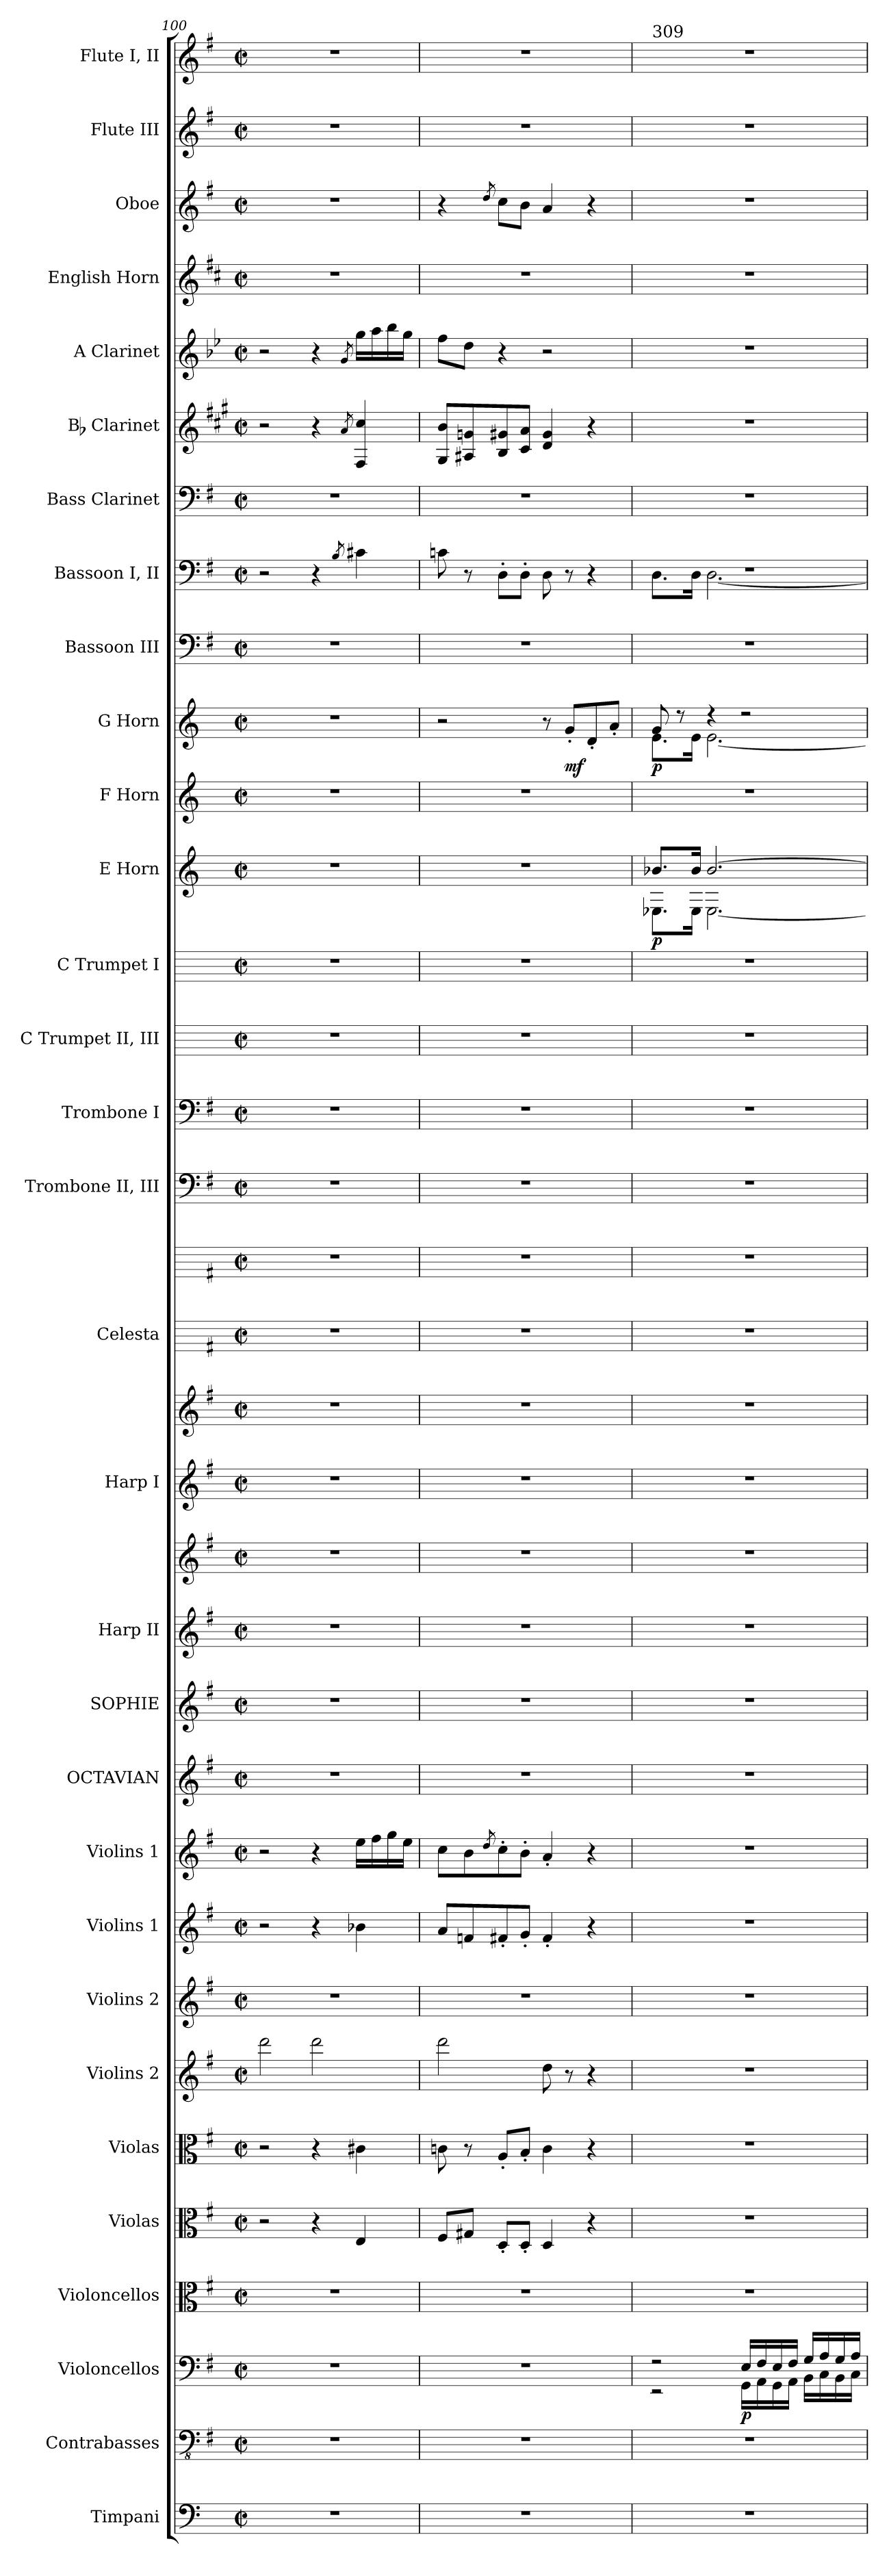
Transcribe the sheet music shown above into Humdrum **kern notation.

**kern	**kern	**kern	**dynam	**kern	**kern	**kern	**kern	**kern	**kern	**kern	**kern	**kern	**kern	**kern	**kern	**kern	**kern	**kern	**kern	**kern	**kern	**kern	**kern	**dynam	**kern	**kern	**dynam	**kern	**kern	**kern	**kern	**kern	**kern	**kern	**kern	**kern
*part31	*part30	*part29	*part29	*part28	*part27	*part26	*part25	*part24	*part23	*part22	*part21	*part20	*part19	*part19	*part18	*part18	*part17	*part17	*part16	*part15	*part14	*part13	*part12	*part12	*part11	*part10	*part10	*part9	*part8	*part7	*part6	*part5	*part4	*part3	*part2	*part1
*staff34	*staff33	*staff32	*staff32	*staff31	*staff30	*staff29	*staff28	*staff27	*staff26	*staff25	*staff24	*staff23	*staff22	*staff21	*staff20	*staff19	*staff18	*staff17	*staff16	*staff15	*staff14	*staff13	*staff12	*staff12	*staff11	*staff10	*staff10	*staff9	*staff8	*staff7	*staff6	*staff5	*staff4	*staff3	*staff2	*staff1
*I"Timpani	*I"Contrabasses	*I"Violoncellos	*	*I"Violoncellos	*I"Violas	*I"Violas	*I"Violins 2	*I"Violins 2	*I"Violins 1	*I"Violins 1	*I"OCTAVIAN	*I"SOPHIE	*I"Harp II	*	*I"Harp I	*	*I"Celesta	*	*I"Trombone II, III	*I"Trombone I	*I"C Trumpet II, III	*I"C Trumpet I	*I"E Horn	*	*I"F Horn	*I"G Horn	*	*I"Bassoon III	*I"Bassoon I, II	*I"Bass Clarinet	*I"Bb Clarinet	*I"A Clarinet	*I"English Horn	*I"Oboe	*I"Flute III	*I"Flute I, II
*I'Timp.	*I'Cbs.	*I'Vlcs.	*	*I'Vlcs.	*I'Vlas.	*I'Vlas.	*I'Vlns. 2	*I'Vlns. 2	*I'Vlns. 1	*I'Vlns. 1	*I'OCTAVIAN	*I'SOPHIE	*I'Hrp. II	*	*I'Hrp. I	*	*I'Cel.	*	*I'Trb. II, III	*I'Trb. I	*I'C Tpt. II, III	*I'C Tpt. I	*I'E Hn.	*	*I'F Hn.	*I'G Hn.	*	*I'Bsn. III	*I'Bsn. I, II	*I'Bass Cl.	*I'Bb Cl.	*I'A Cl.	*I'Eng. Hn.	*I'Ob.	*I'Fl. III	*I'Fl. I, II
*clefF4	*clefFv4	*clefF4	*	*clefC3	*clefC3	*clefC3	*clefG2	*clefG2	*clefG2	*clefG2	*clefG2	*clefG2	*clefG2	*clefG2	*clefG2	*clefG2	*	*	*clefF4	*clefF4	*	*	*clefG2	*	*clefG2	*clefG2	*	*clefF4	*clefF4	*clefF4	*clefG2	*clefG2	*clefG2	*clefG2	*clefG2	*clefG2
*	*	*	*	*	*	*	*	*	*	*	*	*	*	*	*	*	*	*	*	*	*	*	*ITrd5c8	*	*ITrd-3c-5	*ITrd3c5	*	*	*	*ITrd8c14	*ITrd1c2	*ITrd2c3	*ITrd4c7	*	*	*
*k[]	*k[f#]	*k[f#]	*	*k[f#]	*k[f#]	*k[f#]	*k[f#]	*k[f#]	*k[f#]	*k[f#]	*k[f#]	*k[f#]	*k[f#]	*k[f#]	*k[f#]	*k[f#]	*k[f#]	*k[f#]	*k[f#]	*k[f#]	*k[]	*k[]	*k[f#c#g#d#]	*	*k[b-]	*k[f#]	*	*k[f#]	*k[f#]	*k[f#]	*k[f#]	*k[f#]	*k[f#]	*k[f#]	*k[f#]	*k[f#]
*C:	*G:	*G:	*	*G:	*G:	*G:	*G:	*G:	*G:	*G:	*G:	*G:	*G:	*G:	*G:	*G:	*G:	*G:	*G:	*G:	*C:	*C:	*E:	*	*F:	*G:	*	*G:	*G:	*G:	*G:	*G:	*G:	*G:	*G:	*G:
*M2/2	*M2/2	*M2/2	*	*M2/2	*M2/2	*M2/2	*M2/2	*M2/2	*M2/2	*M2/2	*M2/2	*M2/2	*M2/2	*M2/2	*M2/2	*M2/2	*M2/2	*M2/2	*M2/2	*M2/2	*M2/2	*M2/2	*M2/2	*	*M2/2	*M2/2	*	*M2/2	*M2/2	*M2/2	*M2/2	*M2/2	*M2/2	*M2/2	*M2/2	*M2/2
*met(c|)	*met(c|)	*met(c|)	*	*met(c|)	*met(c|)	*met(c|)	*met(c|)	*met(c|)	*met(c|)	*met(c|)	*met(c|)	*met(c|)	*met(c|)	*met(c|)	*met(c|)	*met(c|)	*met(c|)	*met(c|)	*met(c|)	*met(c|)	*met(c|)	*met(c|)	*met(c|)	*	*met(c|)	*met(c|)	*	*met(c|)	*met(c|)	*met(c|)	*met(c|)	*met(c|)	*met(c|)	*met(c|)	*met(c|)	*met(c|)
=100	=100	=100	=100	=100	=100	=100	=100	=100	=100	=100	=100	=100	=100	=100	=100	=100	=100	=100	=100	=100	=100	=100	=100	=100	=100	=100	=100	=100	=100	=100	=100	=100	=100	=100	=100	=100
1r	1r	1r	.	1r	2r	2r	2ddd\	1r	2r	2r	1r	1r	1r	1r	1r	1r	1r	1r	1r	1r	1r	1r	1r	.	1r	1r	.	1r	2r	1r	2r	2r	1r	1r	1r	1r
.	.	.	.	.	4r	4r	2ddd\	.	4r	4r	.	.	.	.	.	.	.	.	.	.	.	.	.	.	.	.	.	.	4r	.	4r	4r	.	.	.	.
.	.	.	.	.	.	.	.	.	.	.	.	.	.	.	.	.	.	.	.	.	.	.	.	.	.	.	.	.	8qB/	.	8qg/	8qe/	.	.	.	.
.	.	.	.	.	4E/	4c#X\	.	.	4b-X\	16ee\LL	.	.	.	.	.	.	.	.	.	.	.	.	.	.	.	.	.	.	4c#X\	.	4E/ 4b/	16ee\LL	.	.	.	.
.	.	.	.	.	.	.	.	.	.	16ff#\	.	.	.	.	.	.	.	.	.	.	.	.	.	.	.	.	.	.	.	.	.	16ff#\	.	.	.	.
.	.	.	.	.	.	.	.	.	.	16gg\	.	.	.	.	.	.	.	.	.	.	.	.	.	.	.	.	.	.	.	.	.	16gg\	.	.	.	.
.	.	.	.	.	.	.	.	.	.	16ee\JJ	.	.	.	.	.	.	.	.	.	.	.	.	.	.	.	.	.	.	.	.	.	16ee\JJ	.	.	.	.
=101	=101	=101	=101	=101	=101	=101	=101	=101	=101	=101	=101	=101	=101	=101	=101	=101	=101	=101	=101	=101	=101	=101	=101	=101	=101	=101	=101	=101	=101	=101	=101	=101	=101	=101	=101	=101
1r	1r	1r	.	1r	8F#/L	8cn\	2ddd\	1r	8a/L	8cc\L	1r	1r	1r	1r	1r	1r	1r	1r	1r	1r	1r	1r	1r	.	1r	2r	.	1r	8cn\	1r	8F#/ 8a/L	8dd\L	1r	4r	1r	1r
.	.	.	.	.	8G#X/J	8r	.	.	8fn/	8b\	.	.	.	.	.	.	.	.	.	.	.	.	.	.	.	.	.	.	8r	.	8G#X/ 8fn/	8b\J	.	.	.	.
.	.	.	.	.	.	.	.	.	.	8qdd/	.	.	.	.	.	.	.	.	.	.	.	.	.	.	.	.	.	.	.	.	.	.	.	8qdd/	.	.
.	.	.	.	.	8D'/L	8A'/L	.	.	8f#X'/	8cc'\	.	.	.	.	.	.	.	.	.	.	.	.	.	.	.	.	.	.	8D'\L	.	8A/ 8f#X/	4r	.	8cc\L	.	.
.	.	.	.	.	8D'/J	8B'/J	.	.	8g'/J	8b'\J	.	.	.	.	.	.	.	.	.	.	.	.	.	.	.	.	.	.	8D'\J	.	8B/ 8g/J	.	.	8b\J	.	.
.	.	.	.	.	4D/	4c\	8dd\	.	4f#'/	4a'/	.	.	.	.	.	.	.	.	.	.	.	.	.	.	.	8r	.	.	8D\	.	4c/ 4f#/	2r	.	4a/	.	.
!	!	!	!	!	!	!	!	!	!	!	!	!	!	!	!	!	!	!	!	!	!	!	!	!	!	!	!LO:DY:b	!	!	!	!	!	!	!	!	!
.	.	.	.	.	.	.	8r	.	.	.	.	.	.	.	.	.	.	.	.	.	.	.	.	.	.	8d'/L	mf	.	8r	.	.	.	.	.	.	.
.	.	.	.	.	4r	4r	4r	.	4r	4r	.	.	.	.	.	.	.	.	.	.	.	.	.	.	.	8A'/	.	.	4r	.	4r	.	.	4r	.	.
.	.	.	.	.	.	.	.	.	.	.	.	.	.	.	.	.	.	.	.	.	.	.	.	.	.	8e'/J	.	.	.	.	.	.	.	.	.	.
=102	=102	=102	=102	=102	=102	=102	=102	=102	=102	=102	=102	=102	=102	=102	=102	=102	=102	=102	=102	=102	=102	=102	=102	=102	=102	=102	=102	=102	=102	=102	=102	=102	=102	=102	=102	=102
*	*	*^	*	*	*	*	*	*	*	*	*	*	*	*	*	*	*	*	*	*	*	*	*^	*	*	*^	*	*	*^	*	*	*	*	*	*	*
!	!	!	!	!	!	!	!	!	!	!	!	!	!	!	!	!	!	!	!	!	!	!	!	!	!	!	!	!	!	!	!	!	!	!	!	!	!	!	!	!LO:TX:a:t=309
!	!	!	!	!	!	!	!	!	!	!	!	!	!	!	!	!	!	!	!	!	!	!	!	!	!	!LO:DY:b	!	!	!	!LO:DY:b	!	!	!	!	!	!	!	!	!	!
1r	1r	2r	2r	.	1r	1r	1r	1r	1r	1r	1r	1r	1r	1r	1r	1r	1r	1r	1r	1r	1r	1r	1r	8.dn/L	8.GGn\L	p	1r	8d/	8.B\L	p	1r	1rF	8.D\L	1r	1r	1r	1r	1r	1r	1r
.	.	.	.	.	.	.	.	.	.	.	.	.	.	.	.	.	.	.	.	.	.	.	.	.	.	.	.	8r	.	.	.	.	.	.	.	.	.	.	.	.
.	.	.	.	.	.	.	.	.	.	.	.	.	.	.	.	.	.	.	.	.	.	.	.	16d/Jk	16GG\Jk	.	.	.	16B\Jk	.	.	.	16D\Jk	.	.	.	.	.	.	.
.	.	.	.	.	.	.	.	.	.	.	.	.	.	.	.	.	.	.	.	.	.	.	.	[2.d/	[2.GG\	.	.	4r	[2.B\	.	.	.	[2.D\	.	.	.	.	.	.	.
!	!	!	!	!LO:DY:b	!	!	!	!	!	!	!	!	!	!	!	!	!	!	!	!	!	!	!	!	!	!	!	!	!	!	!	!	!	!	!	!	!	!	!	!
.	.	16E/LL	16GG\LL	p	.	.	.	.	.	.	.	.	.	.	.	.	.	.	.	.	.	.	.	.	.	.	.	2r	.	.	.	.	.	.	.	.	.	.	.	.
.	.	16F#/	16AA\	.	.	.	.	.	.	.	.	.	.	.	.	.	.	.	.	.	.	.	.	.	.	.	.	.	.	.	.	.	.	.	.	.	.	.	.	.
.	.	16E/	16GG\	.	.	.	.	.	.	.	.	.	.	.	.	.	.	.	.	.	.	.	.	.	.	.	.	.	.	.	.	.	.	.	.	.	.	.	.	.
.	.	16F#/JJ	16AA\JJ	.	.	.	.	.	.	.	.	.	.	.	.	.	.	.	.	.	.	.	.	.	.	.	.	.	.	.	.	.	.	.	.	.	.	.	.	.
.	.	16G/LL	16BB\LL	.	.	.	.	.	.	.	.	.	.	.	.	.	.	.	.	.	.	.	.	.	.	.	.	.	.	.	.	.	.	.	.	.	.	.	.	.
.	.	16A/	16C\	.	.	.	.	.	.	.	.	.	.	.	.	.	.	.	.	.	.	.	.	.	.	.	.	.	.	.	.	.	.	.	.	.	.	.	.	.
.	.	16G/	16BB\	.	.	.	.	.	.	.	.	.	.	.	.	.	.	.	.	.	.	.	.	.	.	.	.	.	.	.	.	.	.	.	.	.	.	.	.	.
.	.	16A/JJ	16C\JJ	.	.	.	.	.	.	.	.	.	.	.	.	.	.	.	.	.	.	.	.	.	.	.	.	.	.	.	.	.	.	.	.	.	.	.	.	.
*	*	*v	*v	*	*	*	*	*	*	*	*	*	*	*	*	*	*	*	*	*	*	*	*	*v	*v	*	*	*v	*v	*	*	*v	*v	*	*	*	*	*	*	*
=	=	=	=	=	=	=	=	=	=	=	=	=	=	=	=	=	=	=	=	=	=	=	=	=	=	=	=	=	=	=	=	=	=	=	=	=
*-	*-	*-	*-	*-	*-	*-	*-	*-	*-	*-	*-	*-	*-	*-	*-	*-	*-	*-	*-	*-	*-	*-	*-	*-	*-	*-	*-	*-	*-	*-	*-	*-	*-	*-	*-	*-
